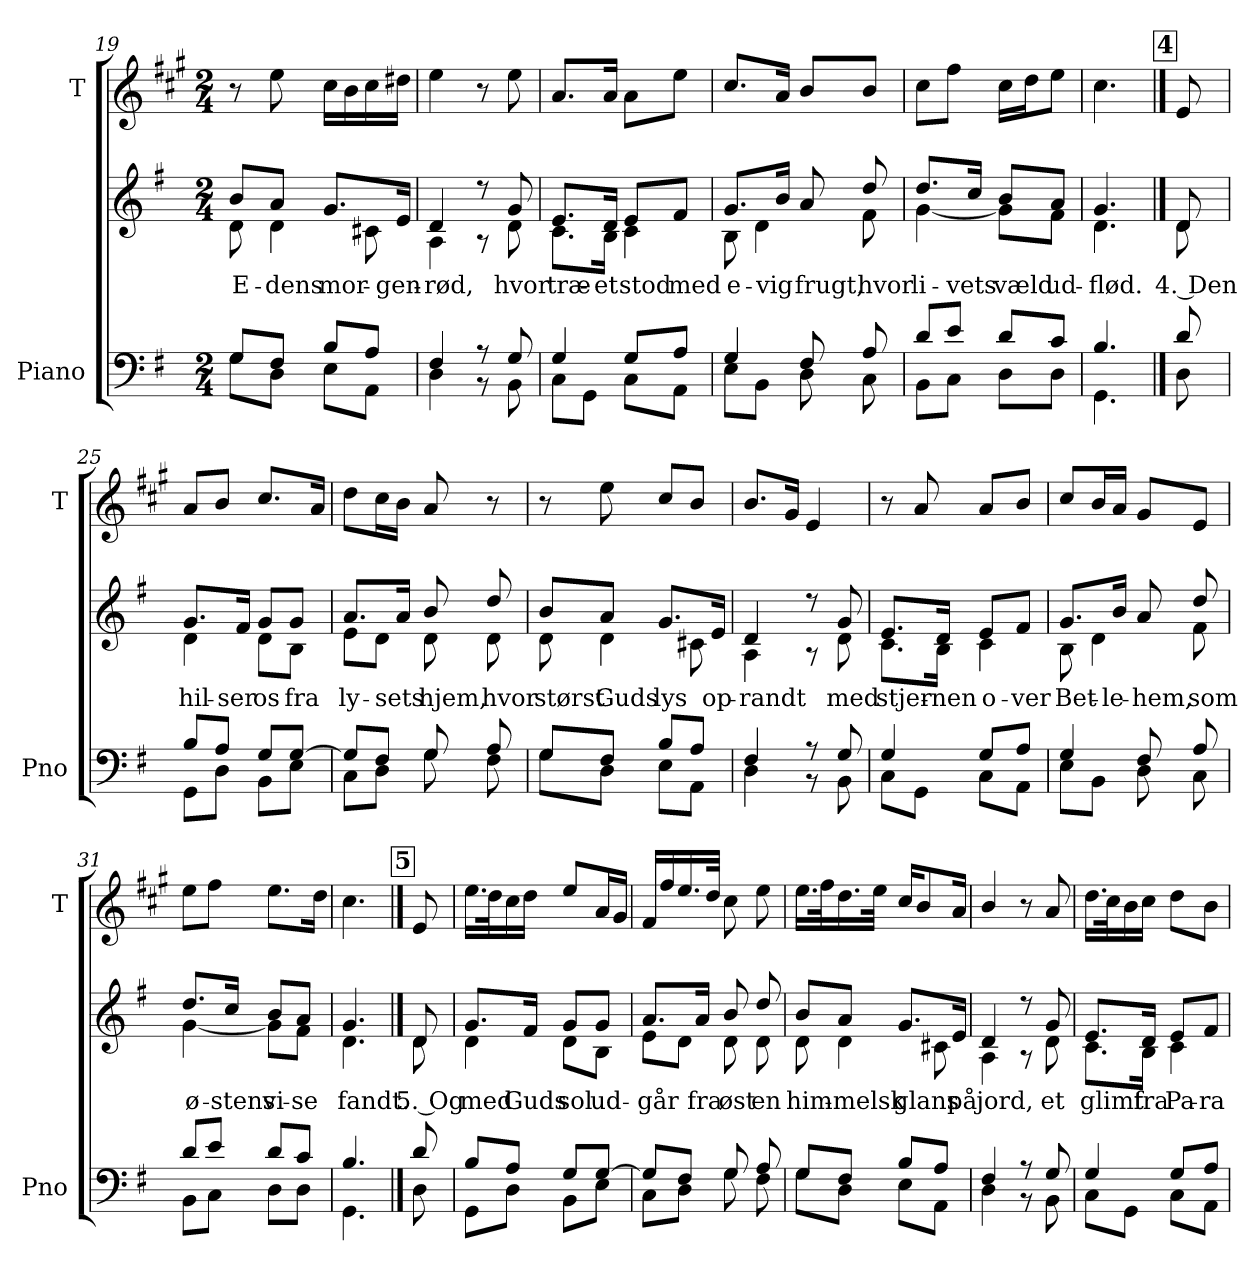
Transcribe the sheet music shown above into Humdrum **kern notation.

**kern	**kern	**text	**kern
*part2	*part2	*part2	*part1
*staff3	*staff2	*staff2	*staff1
*I"Piano	*	*	*I"T
*I'Pno	*	*	*I'T
*clefF4	*clefG2	*	*clefG2
*	*	*	*ITrd1c2
*k[f#]	*k[f#]	*	*k[f#]
*M2/4	*M2/4	*	*M2/4
=19	=19	=19	=19
*^	*	*	*
!	!	!	!LO:LY:b	!
*	*	*^	*	*
8G/L	8G\L	8b/L	8d\	E-	8r
!	!	!	!	!LO:LY:b	!
8F#/J	8D\J	8a/J	4d\	-dens	8dd\
!	!	!	!	!LO:LY:b	!
8B/L	8E\L	8.g/L	.	mor-	16b\LL
.	.	.	.	.	16a\
8A/J	8AA\J	.	8c#X\	.	16b\
!	!	!	!	!LO:LY:b	!
.	.	16e/Jk	.	-gen-	16cc#X\JJ
=20	=20	=20	=20	=20	=20
!	!	!	!	!LO:LY:b	!
4F#/	4D\	4d/	4A\	-rød,	4dd\
8r	8r	8r	8r	.	8r
!	!	!	!	!LO:LY:b	!
8G/	8BB\	8g/	8d\	hvor	8dd\
=21	=21	=21	=21	=21	=21
!	!	!	!	!LO:LY:b	!
4G/	8C\L	8.e/L	8.c\L	træ-	8.g/L
.	8GG\J	.	.	.	.
!	!	!	!	!LO:LY:b	!
.	.	16d/Jk	16B\Jk	-et	16g/Jk
!	!	!	!	!LO:LY:b	!
8G/L	8C\L	8e/L	4c\	stod	8g\L
!	!	!	!	!LO:LY:b	!
8A/J	8AA\J	8f#/J	.	med	8dd\J
!!LO:LB:g=z
=22	=22	=22	=22	=22	=22
!	!	!	!	!LO:LY:b	!
4G/	8E\L	8.g/L	8B\	e-	8.b/L
.	8BB\J	.	4d\	.	.
!	!	!	!	!LO:LY:b	!
.	.	16b/Jk	.	-vig	16g/Jk
!	!	!	!	!LO:LY:b	!
8F#/	8D\	8a/	.	frugt,	8a/L
!	!	!	!	!LO:LY:b	!
8A/	8C\	8dd/	8f#\	hvor	8a/J
=23	=23	=23	=23	=23	=23
!	!	!	!	!LO:LY:b	!
8d/L	8BB\L	8.dd/L	[4g\	li-	8b\L
8e/J	8C\J	.	.	.	8ee\J
!	!	!	!	!LO:LY:b	!
.	.	16cc/Jk	.	-vets	.
!	!	!	!	!LO:LY:b	!
8d/L	8D\L	8b/L	8g\L]	væld	16b\LL
.	.	.	.	.	16cc\J
!	!	!	!	!LO:LY:b	!
8c/J	8D\J	8a/J	8f#\J	ud-	8dd\J
=24	=24	=24	=24	=24	=24
!	!	!	!	!LO:LY:b	!
4.B/	4.GG\	4.g/	4.d\	-flød.	4.b\
!!LO:PB:g=z
!!LO:REH:place=s1:a:B:fs=14:t=4
==24X3	==24X3	==24X3	==24X3	==24X3	==24X3
!	!	!	!	!LO:LY:b	!
8d/	8D\	8d/	8d\	4. Den	8d/
=25	=25	=25	=25	=25	=25
!	!	!	!	!LO:LY:b	!
8B/L	8GG\L	8.g/L	4d\	hil-	8g/L
8A/J	8D\J	.	.	.	8a/J
!	!	!	!	!LO:LY:b	!
.	.	16f#/Jk	.	-ser	.
!	!	!	!	!LO:LY:b	!
8G/L	8BB\L	8g/L	8d\L	os	8.b/L
!	!	!	!	!LO:LY:b	!
[8G/J	8E\J	8g/J	8B\J	fra	.
.	.	.	.	.	16g/Jk
=26	=26	=26	=26	=26	=26
!	!	!	!	!LO:LY:b	!
8G/L]	8C\L	8.a/L	8e\L	ly-	8cc\L
8F#/J	8D\J	.	8d\J	.	16b\L
!	!	!	!	!LO:LY:b	!
.	.	16a/Jk	.	-sets	16a\JJ
!	!	!	!	!LO:LY:b	!
8G/	8G\	8b/	8d\	hjem,	8g/
!	!	!	!	!LO:LY:b	!
8A/	8F#\	8dd/	8d\	hvor	8r
=27	=27	=27	=27	=27	=27
!	!	!	!	!LO:LY:b	!
8G/L	8G\L	8b/L	8d\	størst	8r
!	!	!	!	!LO:LY:b	!
8F#/J	8D\J	8a/J	4d\	Guds	8dd\
!	!	!	!	!LO:LY:b	!
8B/L	8E\L	8.g/L	.	lys	8b/L
8A/J	8AA\J	.	8c#X\	.	8a/J
!	!	!	!	!LO:LY:b	!
.	.	16e/Jk	.	op-	.
=28	=28	=28	=28	=28	=28
!	!	!	!	!LO:LY:b	!
4F#/	4D\	4d/	4A\	-randt	8.a/L
.	.	.	.	.	16f#/Jk
8r	8r	8r	8r	.	4d/
!	!	!	!	!LO:LY:b	!
8G/	8BB\	8g/	8d\	med	.
=29	=29	=29	=29	=29	=29
!	!	!	!	!LO:LY:b	!
4G/	8C\L	8.e/L	8.c\L	stjer-	8r
.	8GG\J	.	.	.	8g/
!	!	!	!	!LO:LY:b	!
.	.	16d/Jk	16B\Jk	-nen	.
!	!	!	!	!LO:LY:b	!
8G/L	8C\L	8e/L	4c\	o-	8g/L
!	!	!	!	!LO:LY:b	!
8A/J	8AA\J	8f#/J	.	-ver	8a/J
!!LO:LB:g=z
=30	=30	=30	=30	=30	=30
!	!	!	!	!LO:LY:b	!
4G/	8E\L	8.g/L	8B\	Bet-	8b/L
.	8BB\J	.	4d\	.	16a/L
!	!	!	!	!LO:LY:b	!
.	.	16b/Jk	.	-le-	16g/JJ
!	!	!	!	!LO:LY:b	!
8F#/	8D\	8a/	.	-hem,	8f#/L
!	!	!	!	!LO:LY:b	!
8A/	8C\	8dd/	8f#\	som	8d/J
=31	=31	=31	=31	=31	=31
!	!	!	!	!LO:LY:b	!
8d/L	8BB\L	8.dd/L	[4g\	ø-	8dd\L
8e/J	8C\J	.	.	.	8ee\J
!	!	!	!	!LO:LY:b	!
.	.	16cc/Jk	.	-stens	.
!	!	!	!	!LO:LY:b	!
8d/L	8D\L	8b/L	8g\L]	vi-	8.dd\L
!	!	!	!	!LO:LY:b	!
8c/J	8D\J	8a/J	8f#\J	-se	.
.	.	.	.	.	16cc\Jk
=32	=32	=32	=32	=32	=32
!	!	!	!	!LO:LY:b	!
4.B/	4.GG\	4.g/	4.d\	fandt.	4.b\
!!LO:PB:g=z
!!LO:REH:place=s1:a:B:fs=14:t=5
==32X4	==32X4	==32X4	==32X4	==32X4	==32X4
!	!	!	!	!LO:LY:b	!
8d/	8D\	8d/	8d\	5. Og	8d/
=33	=33	=33	=33	=33	=33
!	!	!	!	!LO:LY:b	!
8B/L	8GG\L	8.g/L	4d\	med	16.dd\LL
.	.	.	.	.	32cc\K
8A/J	8D\J	.	.	.	16b\
!	!	!	!	!LO:LY:b	!
.	.	16f#/Jk	.	Guds	16cc\JJ
!	!	!	!	!LO:LY:b	!
8G/L	8BB\L	8g/L	8d\L	sol	8dd/L
!	!	!	!	!LO:LY:b	!
[8G/J	8E\J	8g/J	8B\J	ud-	16g/L
.	.	.	.	.	16f#/JJ
=34	=34	=34	=34	=34	=34
!	!	!	!	!LO:LY:b	!
8G/L]	8C\L	8.a/L	8e\L	-går	16e/LL
.	.	.	.	.	16ee/
8F#/J	8D\J	.	8d\J	.	16.dd/
!	!	!	!	!LO:LY:b	!
.	.	16a/Jk	.	fra	.
.	.	.	.	.	32cc/JJk
!	!	!	!	!LO:LY:b	!
8G/	8G\	8b/	8d\	øst	8b\
!	!	!	!	!LO:LY:b	!
8A/	8F#\	8dd/	8d\	en	8dd\
=35	=35	=35	=35	=35	=35
!	!	!	!	!LO:LY:b	!
8G/L	8G\L	8b/L	8d\	him-	16.dd\LL
.	.	.	.	.	32ee\K
!	!	!	!	!LO:LY:b	!
8F#/J	8D\J	8a/J	4d\	-melsk	16.cc\
.	.	.	.	.	32dd\JJk
!	!	!	!	!LO:LY:b	!
8B/L	8E\L	8.g/L	.	glans	16b/KL
.	.	.	.	.	8a/
8A/J	8AA\J	.	8c#X\	.	.
!	!	!	!	!LO:LY:b	!
.	.	16e/Jk	.	på	16g/Jk
=36	=36	=36	=36	=36	=36
!	!	!	!	!LO:LY:b	!
4F#/	4D\	4d/	4A\	jord,	4a/
8r	8r	8r	8r	.	8r
!	!	!	!	!LO:LY:b	!
8G/	8BB\	8g/	8d\	et	8g/
=37	=37	=37	=37	=37	=37
!	!	!	!	!LO:LY:b	!
4G/	8C\L	8.e/L	8.c\L	glimt	16.cc\LL
.	.	.	.	.	32b\K
.	8GG\J	.	.	.	16a\
!	!	!	!	!LO:LY:b	!
.	.	16d/Jk	16B\Jk	fra	16b\JJ
!	!	!	!	!LO:LY:b	!
8G/L	8C\L	8e/L	4c\	Pa-	8cc\L
!	!	!	!	!LO:LY:b	!
8A/J	8AA\J	8f#/J	.	-ra-	8a\J
*v	*v	*	*	*	*
*	*v	*v	*	*
=	=	=	=
*-	*-	*-	*-
